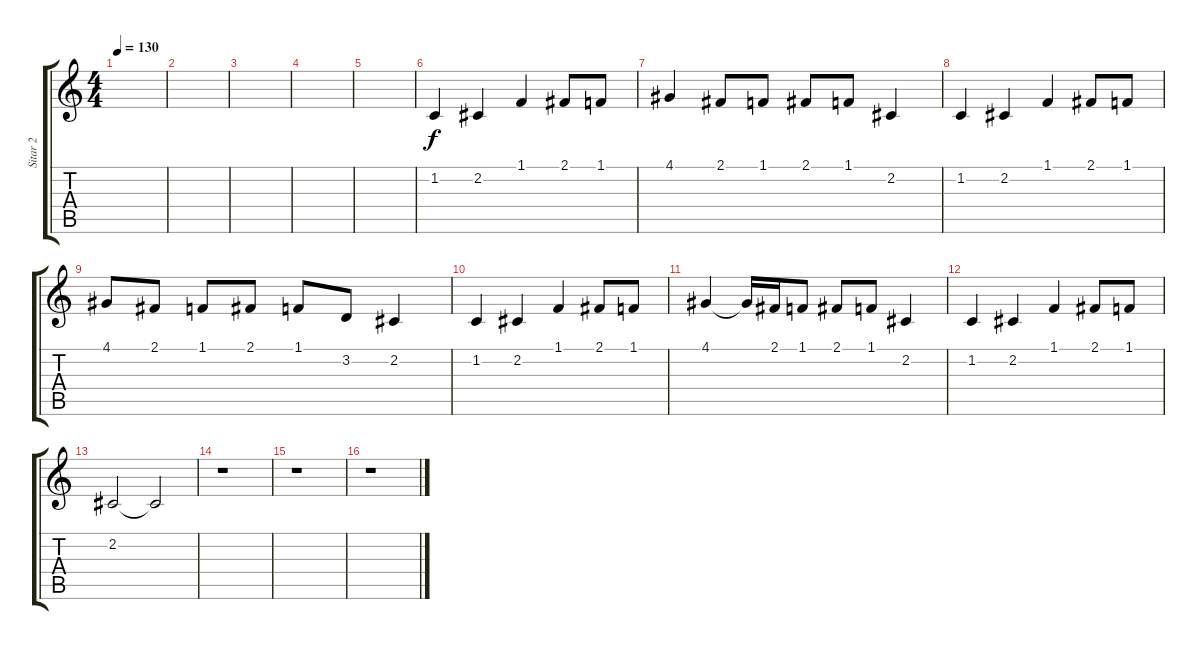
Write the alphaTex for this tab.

\track ("Sitar 2" "Sitar 2") {instrument sitar}
\staff {score tabs}
\tuning (E4 B3 G3 D3 A2 E2) {hide}
\ts (4 4)
\tempo 130
\clef g2
\ks c
|
|
|
|
|
1.2.4 2.2.4 1.1.4 2.1.8 1.1.8 |
4.1.4 2.1.8 1.1.8 2.1.8 1.1.8 2.2.4 |
1.2.4 2.2.4 1.1.4 2.1.8 1.1.8 |
4.1.8 2.1.8 1.1.8 2.1.8 1.1.8 3.2.8 2.2.4 |
1.2.4 2.2.4 1.1.4 2.1.8 1.1.8 |
4.1.4 4.1{t}.16 2.1.16 1.1.8 2.1.8 1.1.8 2.2.4 |
1.2.4 2.2.4 1.1.4 2.1.8 1.1.8 |
2.2.2 2.2{t}.2 |
r.1 |
r.1 |
r.1
